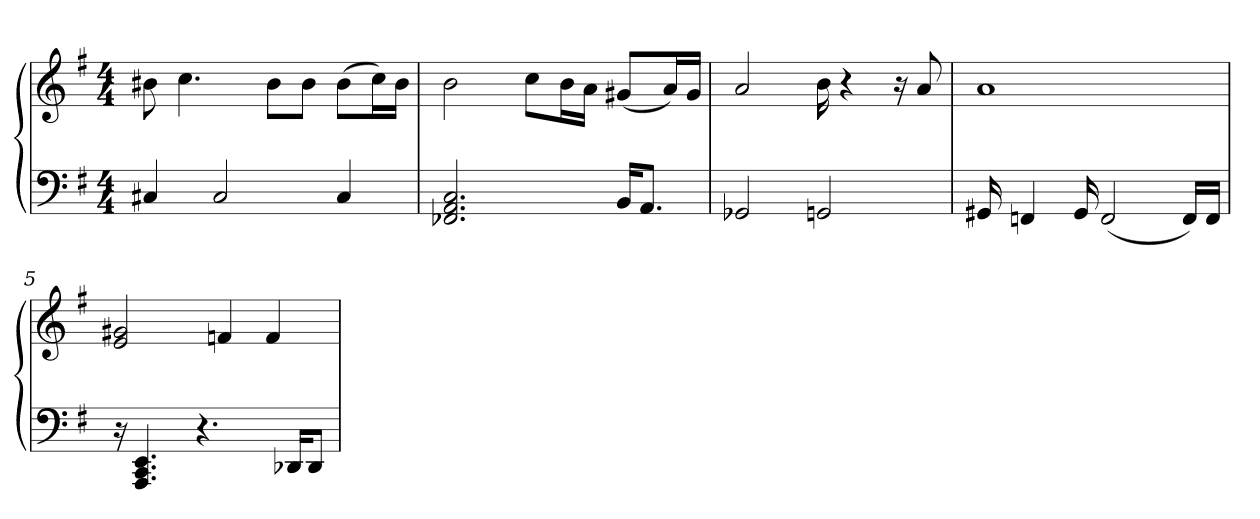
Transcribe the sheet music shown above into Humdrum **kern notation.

**kern	**kern
*part1	*part1
*staff2	*staff1
*clefF4	*clefG2
*k[f#]	*k[f#]
*M4/4	*M4/4
=1	=1
4C#X	8b#X
.	4.cc
2C#	.
.	8b#\L
.	8b#\J
4C#	(8b#\L
.	16cc\L)
.	16b#\JJ
=2	=2
2.FF-X 2.AA 2.C	2b
.	8cc\L
.	16b\L
.	16a\JJ
16BB/KL	(8g#X/L
8.AA/J	.
.	16a/L)
.	16g#/JJ
=3	=3
2GG-X	2a
2GGn	16b
.	4r
.	16r
.	8a
=4	=4
16GG#X	1a
4FFn	.
16GG#	.
(2FF	.
16FF/LL)	.
16FF/JJ	.
=5	=5
16r	2e 2g#X
4.AAA 4.CC 4.EE	.
4.r	.
.	4fn
.	4f
16DD-X/KL	.
8DD-/J	.
=	=
*-	*-
